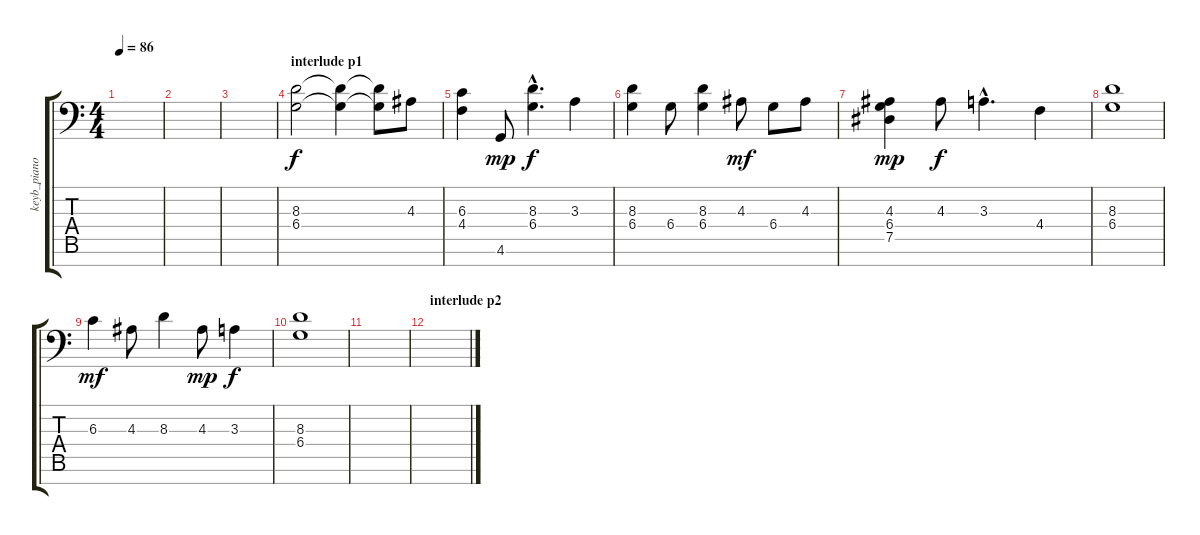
\track ("keyb_piano" "keyb_piano") {instrument acousticgrandpiano}
\staff {score tabs}
\tuning (Eb4 Bb3 Gb3 Db3 Ab2 Eb2 C-1) {hide}
\ts (4 4)
\tempo 86
\clef f4
\ks c
|
|
|
\section ("" "interlude p1")
(8.3 6.4).2 (8.3{t} 6.4{t}).4 (8.3{t} 6.4{t}).8 4.3.8 |
(6.3 4.4).4 4.6.8{dy mp} (8.3{hac} 6.4{hac}).4{d dy f} 3.3.4 |
(8.3 6.4).4 6.4.8 (8.3 6.4).4 4.3.8{dy mf} 6.4.8 4.3.8 |
(4.3 6.4 7.5).4{dy mp} 4.3.8{dy f} 3.3{hac}.4{d} 4.4.4 |
(8.3 6.4).1 |
6.3.4{dy mf} 4.3.8 8.3.4 4.3.8{dy mp} 3.3.4{dy f} |
(8.3 6.4).1 |
|
\section ("" "interlude p2")
